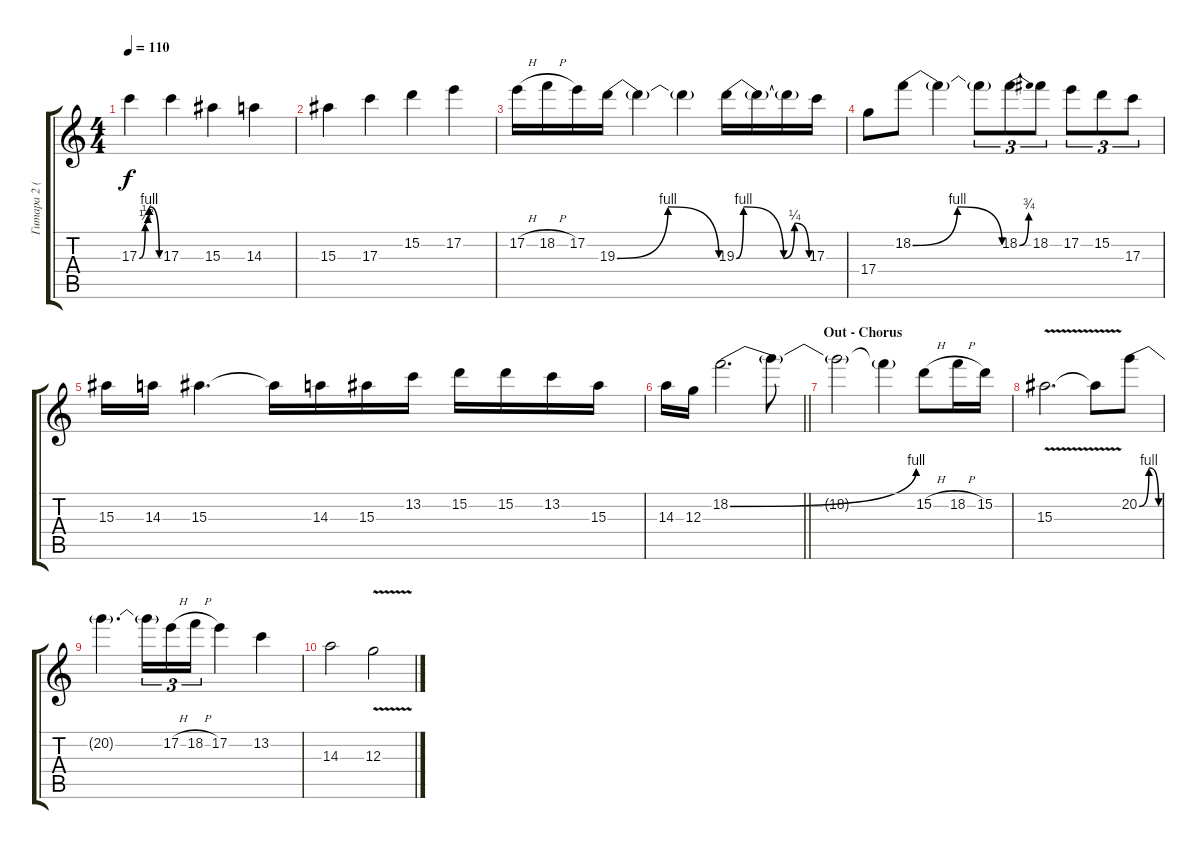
\track ("Гитара 2 (соло)" "Гитара 2 (") {instrument electricguitarclean}
\staff {score tabs}
\tuning (E4 B3 G3 D3 A2 E2) {hide}
\ts (4 4)
\tempo 110
\clef g2
\ks c
17.3{be (custom 0 0 18 1 26 2 30 4 60 0)}.4{dy f} 17.3.4 15.3.4 14.3.4 |
15.3.4 17.3.4 15.2.4 17.2.4 |
17.2{h}.16 18.2{h}.16 17.2.16 19.3{be (bendrelease 0 0 6 4 6 4 60 0)}.16 19.3{t}.4 19.3{t}.4 19.3{be (custom 0 0 6 4 39 0 48 1 60 0)}.16 19.3{t}.16 19.3{t}.16 17.3.16 |
17.4.8 18.2{be (bendrelease 0 0 30 4 30 4 60 0)}.8 18.2{t}.4 18.2{t}.8{tu (3 2)} 18.2{be (bend 0 0 60 3)}.8{tu (3 2)} 18.2.8{tu (3 2)} 17.2.8{tu (3 2)} 15.2.8{tu (3 2)} 17.3.8{tu (3 2)} |
15.3.16 14.3.16 15.3.4{d} 15.3{t}.16 14.3.16 15.3.16 13.2.16 15.2.16 15.2.16 13.2.16 15.3.16 |
\barLineRight lightlight
14.3.16 12.3.16 18.2{be (bend 0 0 60 4)}.2{d} 18.2{t}.8 |
\section ("" "Out - Chorus")
18.2{t}.2 18.2{t}.4 15.2{h}.8 18.2{h}.16 15.2.16 |
15.3{v}.2{d} 15.3{t}.8 20.2{be (bendrelease 0 0 15 4 15 4 60 0)}.8 |
20.2{t}.4{d} 20.2{t}.16{tu (3 2)} 17.2{h}.16{tu (3 2)} 18.2{h}.16{tu (3 2)} 17.2.4 13.2.4 |
14.3.2 12.3{v}.2
